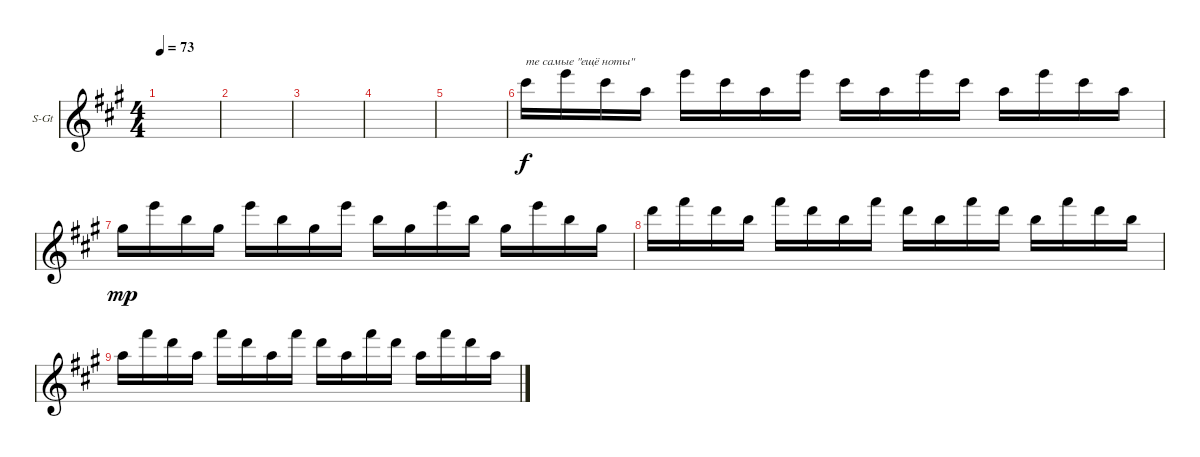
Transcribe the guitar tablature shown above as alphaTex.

\defaultSystemsLayout 4
\bracketExtendMode groupsimilarinstruments
\firstSystemTrackNameOrientation horizontal
\otherSystemsTrackNameOrientation horizontal
\track ("Клавиши (2)" "S-Gt") {instrument acousticgrandpiano}
\staff {score}
\tuning (E4 B3 G3 D3 A2 E2)
\displaytranspose 12
\ts (4 4)
\tempo 73
\clef g2
\ks a
|
|
|
|
|
14.2.16{txt "те самые \"ещё ноты\""} 12.1.16 14.2.16 14.3.16 12.1.16 14.2.16 14.3.16 12.1.16 14.2.16 14.3.16 12.1.16 14.2.16 14.3.16 12.1.16{dy f} 14.2.16 14.3.16 |
13.3.16{dy mp} 12.1.16 12.2.16 13.3.16 12.1.16 12.2.16 13.3.16 12.1.16 12.2.16 13.3.16 12.1.16 12.2.16 13.3.16 12.1.16 12.2.16 13.3.16 |
15.2.16 14.1.16 15.2.16 16.3.16 14.1.16 15.2.16 16.3.16 14.1.16 15.2.16 16.3.16 14.1.16 15.2.16 16.3.16 14.1.16 15.2.16 16.3.16 |
14.3.16 14.1.16 15.2.16 14.3.16 14.1.16 15.2.16 14.3.16 14.1.16 15.2.16 14.3.16 14.1.16 15.2.16 14.3.16 14.1.16 15.2.16 14.3.16
